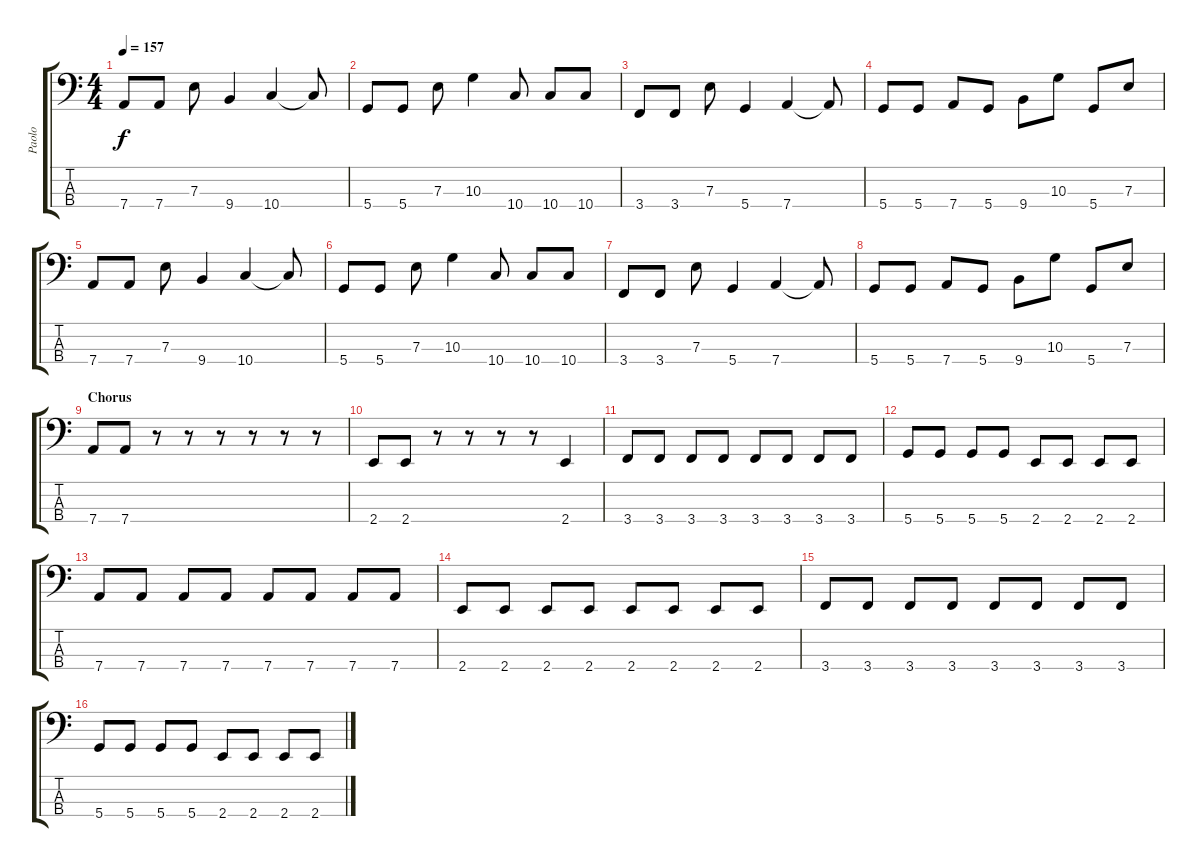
\track ("Paolo" "Paolo") {instrument electricbasspick}
\staff {score tabs}
\tuning (G2 D2 A1 D1) {hide}
\ts (4 4)
\tempo 157
\clef f4
\ks c
7.4.8{dy f} 7.4.8 7.3.8 9.4.4 10.4.4 10.4{t}.8 |
5.4.8 5.4.8 7.3.8 10.3.4 10.4.8 10.4.8 10.4.8 |
3.4.8 3.4.8 7.3.8 5.4.4 7.4.4 7.4{t}.8 |
5.4.8 5.4.8 7.4.8 5.4.8 9.4.8 10.3.8 5.4.8 7.3.8 |
7.4.8 7.4.8 7.3.8 9.4.4 10.4.4 10.4{t}.8 |
5.4.8 5.4.8 7.3.8 10.3.4 10.4.8 10.4.8 10.4.8 |
3.4.8 3.4.8 7.3.8 5.4.4 7.4.4 7.4{t}.8 |
5.4.8 5.4.8 7.4.8 5.4.8 9.4.8 10.3.8 5.4.8 7.3.8 |
\section ("" "Chorus")
7.4.8 7.4.8 r.8 r.8 r.8 r.8 r.8 r.8 |
2.4.8 2.4.8 r.8 r.8 r.8 r.8 2.4.4 |
3.4.8 3.4.8 3.4.8 3.4.8 3.4.8 3.4.8 3.4.8 3.4.8 |
5.4.8 5.4.8 5.4.8 5.4.8 2.4.8 2.4.8 2.4.8 2.4.8 |
7.4.8 7.4.8 7.4.8 7.4.8 7.4.8 7.4.8 7.4.8 7.4.8 |
2.4.8 2.4.8 2.4.8 2.4.8 2.4.8 2.4.8 2.4.8 2.4.8 |
3.4.8 3.4.8 3.4.8 3.4.8 3.4.8 3.4.8 3.4.8 3.4.8 |
5.4.8 5.4.8 5.4.8 5.4.8 2.4.8 2.4.8 2.4.8 2.4.8
